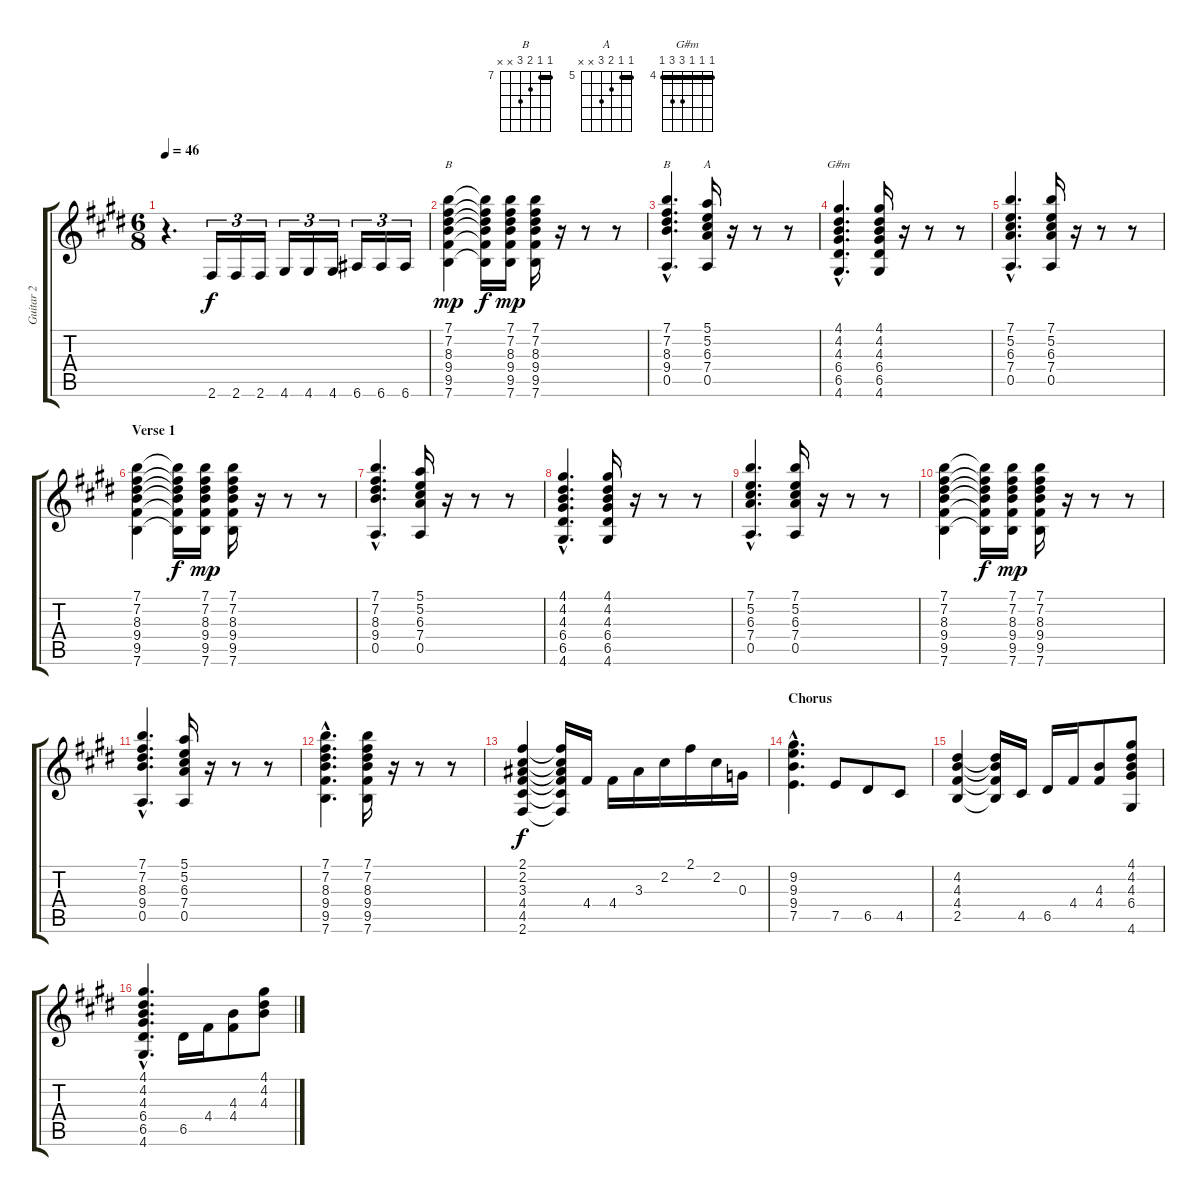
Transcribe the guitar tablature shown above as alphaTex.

\track ("Guitar 2" "Guitar 2") {instrument distortionguitar}
\staff {score tabs}
\tuning (E4 B3 G3 D3 A2 E2) {hide}
\chord ("B" 7 7 8 9 9 7) {firstfret 7 barre 7}
\chord ("B" 7 7 8 9 x x) {firstfret 7 barre 7}
\chord ("A" 5 5 6 7 x x) {firstfret 5 barre 5}
\chord ("G#m" 4 4 4 6 6 4) {firstfret 4 barre 4}
\ts (6 8)
\tempo 46
\clef g2
\ks e
r.4{d dy f instrument distortionguitar} 2.6.16{tu (3 2)} 2.6.16{tu (3 2)} 2.6.16{tu (3 2)} 4.6.16{tu (3 2)} 4.6.16{tu (3 2)} 4.6.16{tu (3 2)} 6.6.16{tu (3 2)} 6.6.16{tu (3 2)} 6.6.16{tu (3 2)} |
(7.1 7.2 8.3 9.4 9.5 7.6).4{ch "B" dy mp} (7.1{t} 7.2{t} 8.3{t} 9.4{t} 9.5{t} 7.6{t}).16{dy f} (7.1 7.2 8.3 9.4 9.5 7.6).16{dy mp} (7.1 7.2 8.3 9.4 9.5 7.6).16 r.16 r.8 r.8 |
(7.1{hac} 7.2{hac} 8.3{hac} 9.4{hac} 0.5{hac}).4{d ch "B"} (5.1 5.2 6.3 7.4 0.5).16{ch "A"} r.16 r.8 r.8 |
(4.1{hac} 4.2{hac} 4.3{hac} 6.4{hac} 6.5{hac} 4.6{hac}).4{d ch "G#m"} (4.1 4.2 4.3 6.4 6.5 4.6).16 r.16 r.8 r.8 |
(7.1{hac} 5.2{hac} 6.3{hac} 7.4{hac} 0.5{hac}).4{d} (7.1 5.2 6.3 7.4 0.5).16 r.16 r.8 r.8 |
\section ("" "Verse 1")
(7.1 7.2 8.3 9.4 9.5 7.6).4 (7.1{t} 7.2{t} 8.3{t} 9.4{t} 9.5{t} 7.6{t}).16{dy f} (7.1 7.2 8.3 9.4 9.5 7.6).16{dy mp} (7.1 7.2 8.3 9.4 9.5 7.6).16 r.16 r.8 r.8 |
(7.1{hac} 7.2{hac} 8.3{hac} 9.4{hac} 0.5{hac}).4{d} (5.1 5.2 6.3 7.4 0.5).16 r.16 r.8 r.8 |
(4.1{hac} 4.2{hac} 4.3{hac} 6.4{hac} 6.5{hac} 4.6{hac}).4{d} (4.1 4.2 4.3 6.4 6.5 4.6).16 r.16 r.8 r.8 |
(7.1{hac} 5.2{hac} 6.3{hac} 7.4{hac} 0.5{hac}).4{d} (7.1 5.2 6.3 7.4 0.5).16 r.16 r.8 r.8 |
(7.1 7.2 8.3 9.4 9.5 7.6).4 (7.1{t} 7.2{t} 8.3{t} 9.4{t} 9.5{t} 7.6{t}).16{dy f} (7.1 7.2 8.3 9.4 9.5 7.6).16{dy mp} (7.1 7.2 8.3 9.4 9.5 7.6).16 r.16 r.8 r.8 |
(7.1{hac} 7.2{hac} 8.3{hac} 9.4{hac} 0.5{hac}).4{d} (5.1 5.2 6.3 7.4 0.5).16 r.16 r.8 r.8 |
(7.1{hac} 7.2{hac} 8.3{hac} 9.4{hac} 9.5{hac} 7.6{hac}).4{d} (7.1 7.2 8.3 9.4 9.5 7.6).16 r.16 r.8 r.8 |
(2.1 2.2 3.3 4.4 4.5 2.6).4{dy f} (2.1{t} 2.2{t} 3.3{t} 4.4{t} 4.5{t} 2.6{t}).16 4.4.16 4.4.16 3.3.16 2.2.16 2.1.16 2.2.16 0.3.16 |
\section ("" "Chorus")
(9.2{hac} 9.3{hac} 9.4{hac} 7.5{hac}).4{d} 7.5.8 6.5.8 4.5.8 |
(4.2 4.3 4.4 2.5).4 (4.2{t} 4.3{t} 4.4{t} 2.5{t}).16 4.5.16 6.5.16 4.4.16 (4.3 4.4).8 (4.1 4.2 4.3 6.4 4.6).8 |
(4.1{hac} 4.2{hac} 4.3{hac} 6.4{hac} 6.5{hac} 4.6{hac}).4{d} 6.5.16 4.4.16 (4.3 4.4).8 (4.1 4.2 4.3).8
